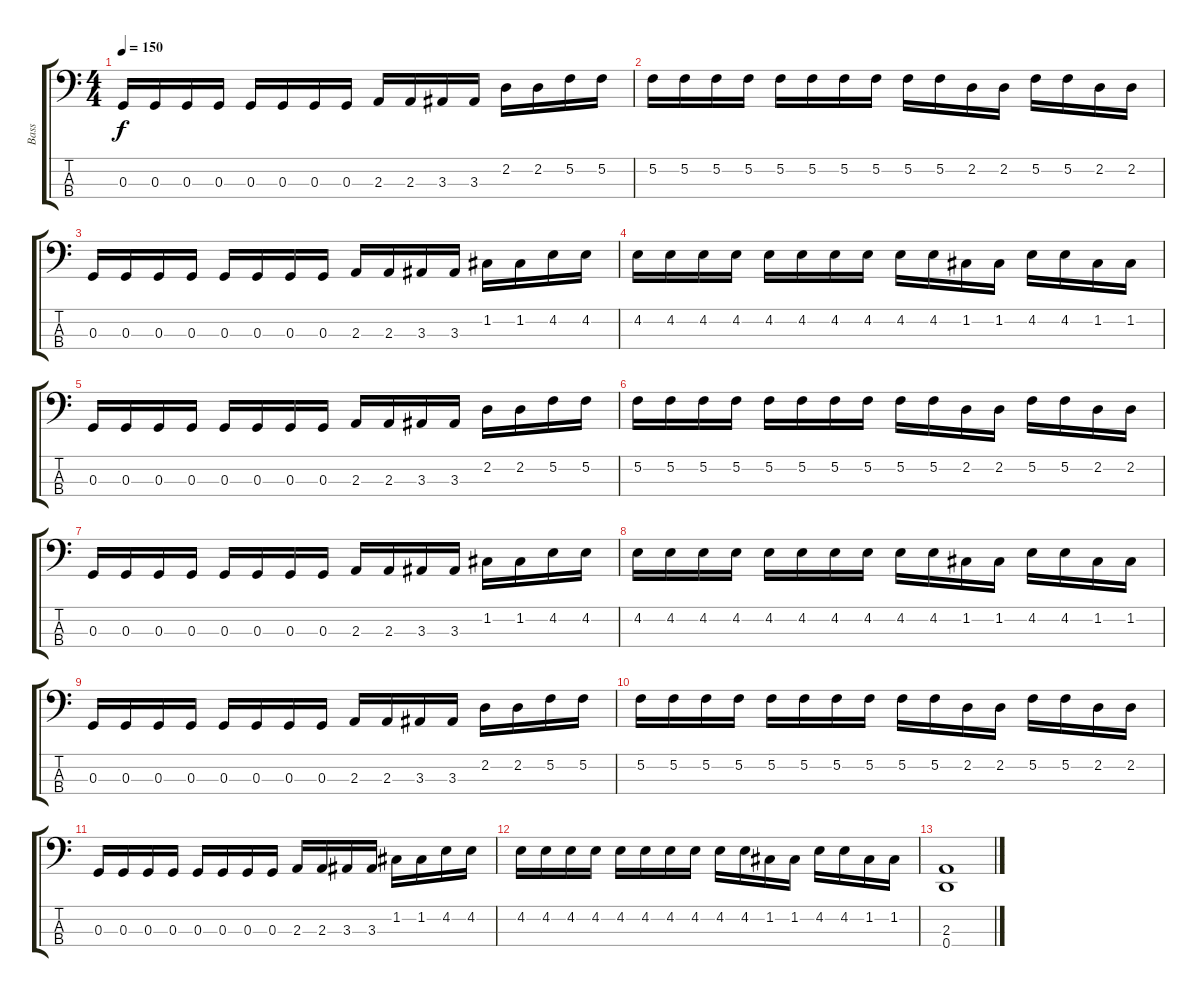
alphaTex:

\track ("Bass" "Bass") {instrument electricbassfinger}
\staff {score tabs}
\tuning (F2 C2 G1 D1) {hide}
\ts (4 4)
\tempo 150
\clef f4
\ks c
0.3.16{dy f} 0.3.16 0.3.16 0.3.16 0.3.16 0.3.16 0.3.16 0.3.16 2.3.16 2.3.16 3.3.16 3.3.16 2.2.16 2.2.16 5.2.16 5.2.16 |
5.2.16 5.2.16 5.2.16 5.2.16 5.2.16 5.2.16 5.2.16 5.2.16 5.2.16 5.2.16 2.2.16 2.2.16 5.2.16 5.2.16 2.2.16 2.2.16 |
0.3.16 0.3.16 0.3.16 0.3.16 0.3.16 0.3.16 0.3.16 0.3.16 2.3.16 2.3.16 3.3.16 3.3.16 1.2.16 1.2.16 4.2.16 4.2.16 |
4.2.16 4.2.16 4.2.16 4.2.16 4.2.16 4.2.16 4.2.16 4.2.16 4.2.16 4.2.16 1.2.16 1.2.16 4.2.16 4.2.16 1.2.16 1.2.16 |
0.3.16 0.3.16 0.3.16 0.3.16 0.3.16 0.3.16 0.3.16 0.3.16 2.3.16 2.3.16 3.3.16 3.3.16 2.2.16 2.2.16 5.2.16 5.2.16 |
5.2.16 5.2.16 5.2.16 5.2.16 5.2.16 5.2.16 5.2.16 5.2.16 5.2.16 5.2.16 2.2.16 2.2.16 5.2.16 5.2.16 2.2.16 2.2.16 |
0.3.16 0.3.16 0.3.16 0.3.16 0.3.16 0.3.16 0.3.16 0.3.16 2.3.16 2.3.16 3.3.16 3.3.16 1.2.16 1.2.16 4.2.16 4.2.16 |
4.2.16 4.2.16 4.2.16 4.2.16 4.2.16 4.2.16 4.2.16 4.2.16 4.2.16 4.2.16 1.2.16 1.2.16 4.2.16 4.2.16 1.2.16 1.2.16 |
0.3.16 0.3.16 0.3.16 0.3.16 0.3.16 0.3.16 0.3.16 0.3.16 2.3.16 2.3.16 3.3.16 3.3.16 2.2.16 2.2.16 5.2.16 5.2.16 |
5.2.16 5.2.16 5.2.16 5.2.16 5.2.16 5.2.16 5.2.16 5.2.16 5.2.16 5.2.16 2.2.16 2.2.16 5.2.16 5.2.16 2.2.16 2.2.16 |
0.3.16 0.3.16 0.3.16 0.3.16 0.3.16 0.3.16 0.3.16 0.3.16 2.3.16 2.3.16 3.3.16 3.3.16 1.2.16 1.2.16 4.2.16 4.2.16 |
4.2.16 4.2.16 4.2.16 4.2.16 4.2.16 4.2.16 4.2.16 4.2.16 4.2.16 4.2.16 1.2.16 1.2.16 4.2.16 4.2.16 1.2.16 1.2.16 |
(2.3 0.4).1
